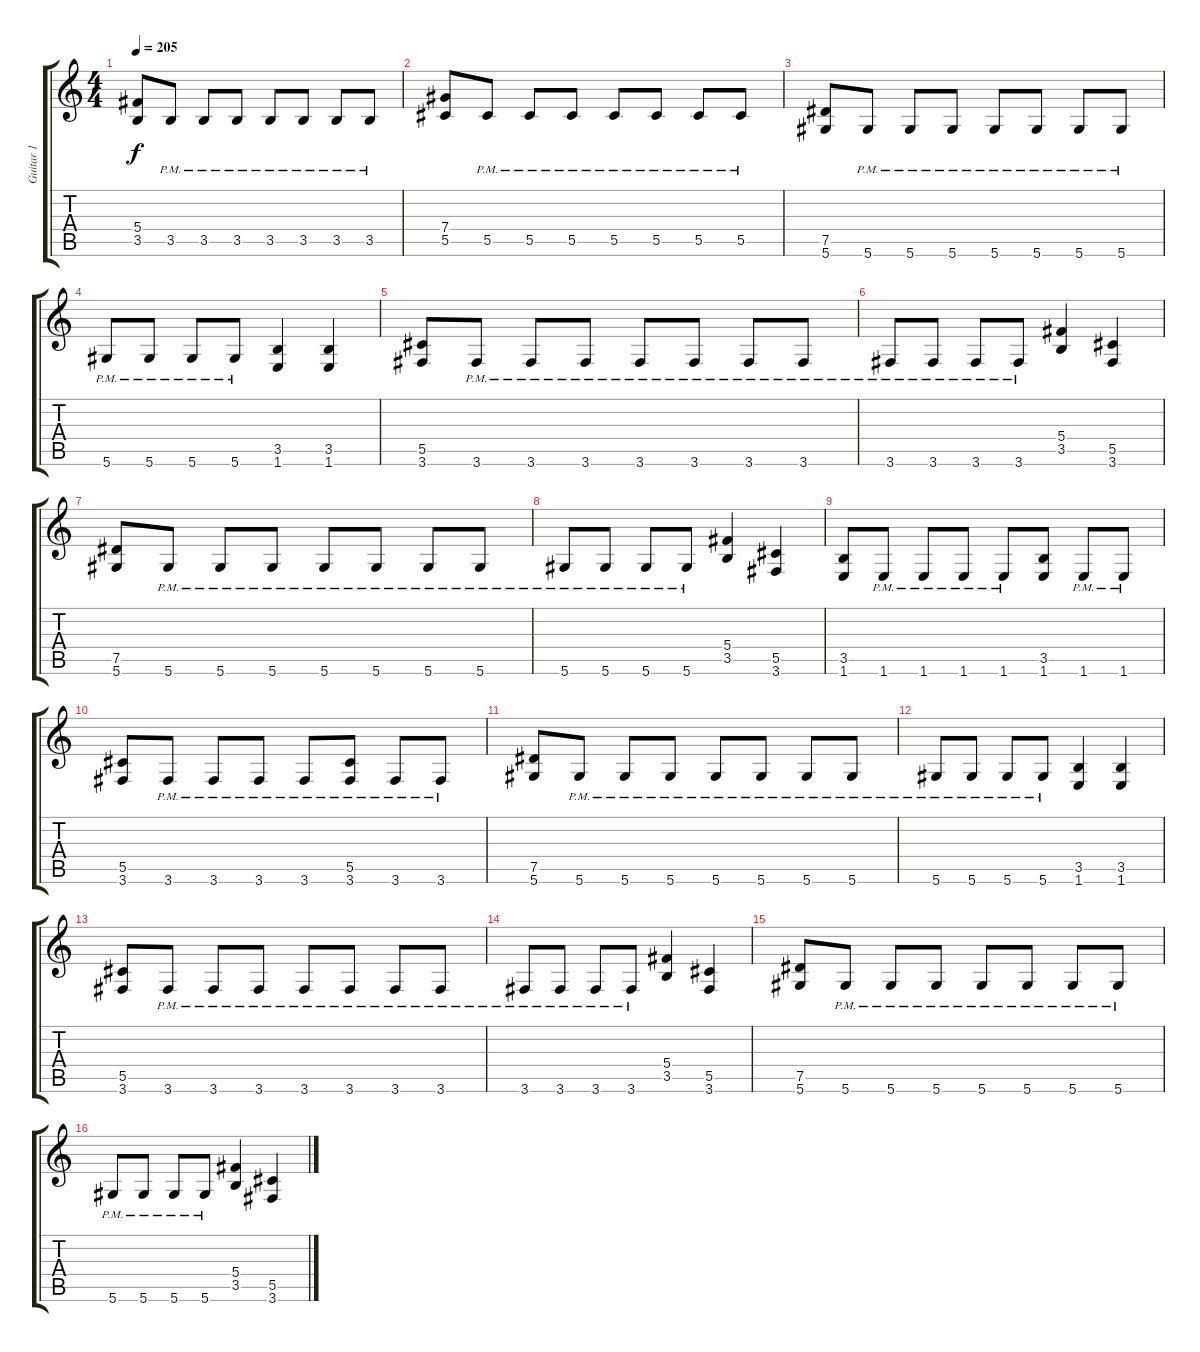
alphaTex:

\track ("Guitar 1" "Guitar 1") {instrument distortionguitar}
\staff {score tabs}
\tuning (Eb4 Bb3 Gb3 Db3 Ab2 Eb2) {hide}
\ts (4 4)
\tempo 205
\clef g2
\ks c
(5.4 3.5).8{dy f} 3.5{pm}.8 3.5{pm}.8 3.5{pm}.8 3.5{pm}.8 3.5{pm}.8 3.5{pm}.8 3.5{pm}.8 |
(7.4 5.5).8 5.5{pm}.8 5.5{pm}.8 5.5{pm}.8 5.5{pm}.8 5.5{pm}.8 5.5{pm}.8 5.5{pm}.8 |
(7.5 5.6).8 5.6{pm}.8 5.6{pm}.8 5.6{pm}.8 5.6{pm}.8 5.6{pm}.8 5.6{pm}.8 5.6{pm}.8 |
5.6{pm}.8 5.6{pm}.8 5.6{pm}.8 5.6{pm}.8 (3.5 1.6).4 (3.5 1.6).4 |
(5.5 3.6).8 3.6{pm}.8 3.6{pm}.8 3.6{pm}.8 3.6{pm}.8 3.6{pm}.8 3.6{pm}.8 3.6{pm}.8 |
3.6{pm}.8 3.6{pm}.8 3.6{pm}.8 3.6{pm}.8 (5.4 3.5).4 (5.5 3.6).4 |
(7.5 5.6).8 5.6{pm}.8 5.6{pm}.8 5.6{pm}.8 5.6{pm}.8 5.6{pm}.8 5.6{pm}.8 5.6{pm}.8 |
5.6{pm}.8 5.6{pm}.8 5.6{pm}.8 5.6{pm}.8 (5.4 3.5).4 (5.5 3.6).4 |
(3.5 1.6).8 1.6{pm}.8 1.6{pm}.8 1.6{pm}.8 1.6{pm}.8 (3.5 1.6).8 1.6{pm}.8 1.6{pm}.8 |
(5.5 3.6).8 3.6{pm}.8 3.6{pm}.8 3.6{pm}.8 3.6{pm}.8 (5.5 3.6{pm}).8 3.6{pm}.8 3.6{pm}.8 |
(7.5 5.6).8 5.6{pm}.8 5.6{pm}.8 5.6{pm}.8 5.6{pm}.8 5.6{pm}.8 5.6{pm}.8 5.6{pm}.8 |
5.6{pm}.8 5.6{pm}.8 5.6{pm}.8 5.6{pm}.8 (3.5 1.6).4 (3.5 1.6).4 |
(5.5 3.6).8 3.6{pm}.8 3.6{pm}.8 3.6{pm}.8 3.6{pm}.8 3.6{pm}.8 3.6{pm}.8 3.6{pm}.8 |
3.6{pm}.8 3.6{pm}.8 3.6{pm}.8 3.6{pm}.8 (5.4 3.5).4 (5.5 3.6).4 |
(7.5 5.6).8 5.6{pm}.8 5.6{pm}.8 5.6{pm}.8 5.6{pm}.8 5.6{pm}.8 5.6{pm}.8 5.6{pm}.8 |
5.6{pm}.8 5.6{pm}.8 5.6{pm}.8 5.6{pm}.8 (5.4 3.5).4 (5.5 3.6).4
